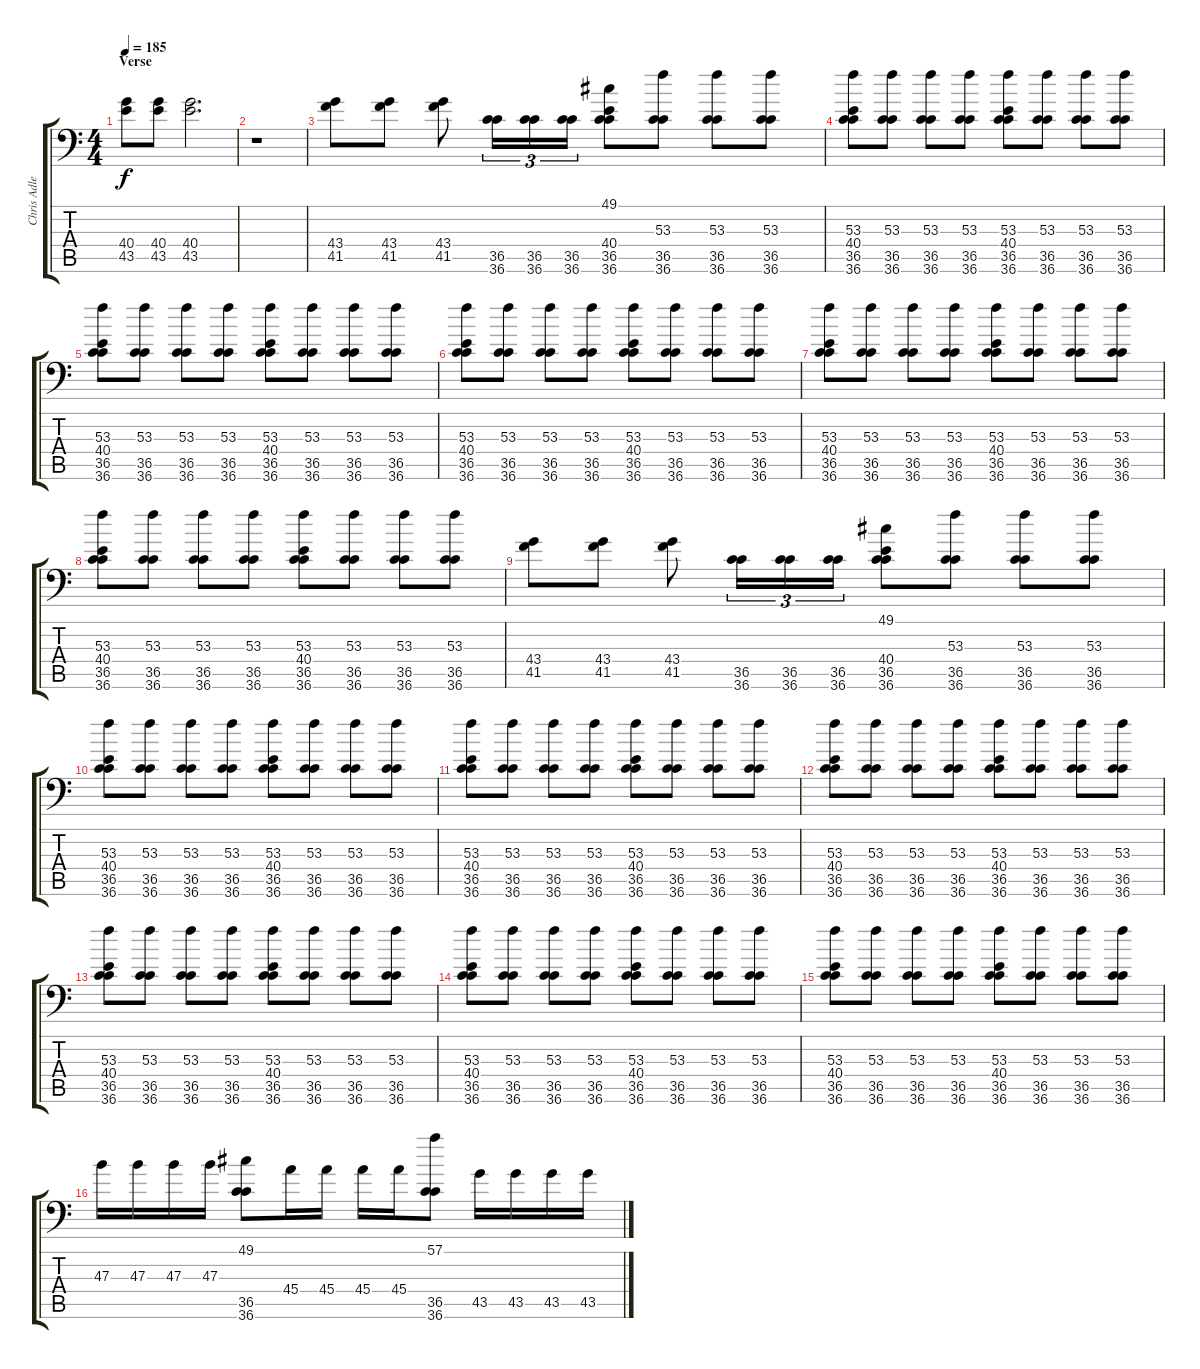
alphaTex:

\track ("Chris Adler" "Chris Adle") {instrument acousticgrandpiano}
\staff {score tabs}
\tuning (C-1 C-1 C-1 C-1 C-1 C-1) {hide}
\ts (4 4)
\section ("" "Verse")
\tempo 185
\clef f4
\ks c
(40.4 43.5).8{dy f} (40.4 43.5).8 (40.4 43.5).2{d} |
r.1 |
(43.4 41.5).8 (43.4 41.5).8 (43.4 41.5).8 (36.5 36.6).16{tu (3 2)} (36.5 36.6).16{tu (3 2)} (36.5 36.6).16{tu (3 2)} (49.1 40.4 36.5 36.6).8 (53.3 36.5 36.6).8 (53.3 36.5 36.6).8 (53.3 36.5 36.6).8 |
(53.3 40.4 36.5 36.6).8 (53.3 36.5 36.6).8 (53.3 36.5 36.6).8 (53.3 36.5 36.6).8 (53.3 40.4 36.5 36.6).8 (53.3 36.5 36.6).8 (53.3 36.5 36.6).8 (53.3 36.5 36.6).8 |
(53.3 40.4 36.5 36.6).8 (53.3 36.5 36.6).8 (53.3 36.5 36.6).8 (53.3 36.5 36.6).8 (53.3 40.4 36.5 36.6).8 (53.3 36.5 36.6).8 (53.3 36.5 36.6).8 (53.3 36.5 36.6).8 |
(53.3 40.4 36.5 36.6).8 (53.3 36.5 36.6).8 (53.3 36.5 36.6).8 (53.3 36.5 36.6).8 (53.3 40.4 36.5 36.6).8 (53.3 36.5 36.6).8 (53.3 36.5 36.6).8 (53.3 36.5 36.6).8 |
(53.3 40.4 36.5 36.6).8 (53.3 36.5 36.6).8 (53.3 36.5 36.6).8 (53.3 36.5 36.6).8 (53.3 40.4 36.5 36.6).8 (53.3 36.5 36.6).8 (53.3 36.5 36.6).8 (53.3 36.5 36.6).8 |
(53.3 40.4 36.5 36.6).8 (53.3 36.5 36.6).8 (53.3 36.5 36.6).8 (53.3 36.5 36.6).8 (53.3 40.4 36.5 36.6).8 (53.3 36.5 36.6).8 (53.3 36.5 36.6).8 (53.3 36.5 36.6).8 |
(43.4 41.5).8 (43.4 41.5).8 (43.4 41.5).8 (36.5 36.6).16{tu (3 2)} (36.5 36.6).16{tu (3 2)} (36.5 36.6).16{tu (3 2)} (49.1 40.4 36.5 36.6).8 (53.3 36.5 36.6).8 (53.3 36.5 36.6).8 (53.3 36.5 36.6).8 |
(53.3 40.4 36.5 36.6).8 (53.3 36.5 36.6).8 (53.3 36.5 36.6).8 (53.3 36.5 36.6).8 (53.3 40.4 36.5 36.6).8 (53.3 36.5 36.6).8 (53.3 36.5 36.6).8 (53.3 36.5 36.6).8 |
(53.3 40.4 36.5 36.6).8 (53.3 36.5 36.6).8 (53.3 36.5 36.6).8 (53.3 36.5 36.6).8 (53.3 40.4 36.5 36.6).8 (53.3 36.5 36.6).8 (53.3 36.5 36.6).8 (53.3 36.5 36.6).8 |
(53.3 40.4 36.5 36.6).8 (53.3 36.5 36.6).8 (53.3 36.5 36.6).8 (53.3 36.5 36.6).8 (53.3 40.4 36.5 36.6).8 (53.3 36.5 36.6).8 (53.3 36.5 36.6).8 (53.3 36.5 36.6).8 |
(53.3 40.4 36.5 36.6).8 (53.3 36.5 36.6).8 (53.3 36.5 36.6).8 (53.3 36.5 36.6).8 (53.3 40.4 36.5 36.6).8 (53.3 36.5 36.6).8 (53.3 36.5 36.6).8 (53.3 36.5 36.6).8 |
(53.3 40.4 36.5 36.6).8 (53.3 36.5 36.6).8 (53.3 36.5 36.6).8 (53.3 36.5 36.6).8 (53.3 40.4 36.5 36.6).8 (53.3 36.5 36.6).8 (53.3 36.5 36.6).8 (53.3 36.5 36.6).8 |
(53.3 40.4 36.5 36.6).8 (53.3 36.5 36.6).8 (53.3 36.5 36.6).8 (53.3 36.5 36.6).8 (53.3 40.4 36.5 36.6).8 (53.3 36.5 36.6).8 (53.3 36.5 36.6).8 (53.3 36.5 36.6).8 |
47.3.16 47.3.16 47.3.16 47.3.16 (49.1 36.5 36.6).8 45.4.16 45.4.16 45.4.16 45.4.16 (57.1 36.5 36.6).8 43.5.16 43.5.16 43.5.16 43.5.16
